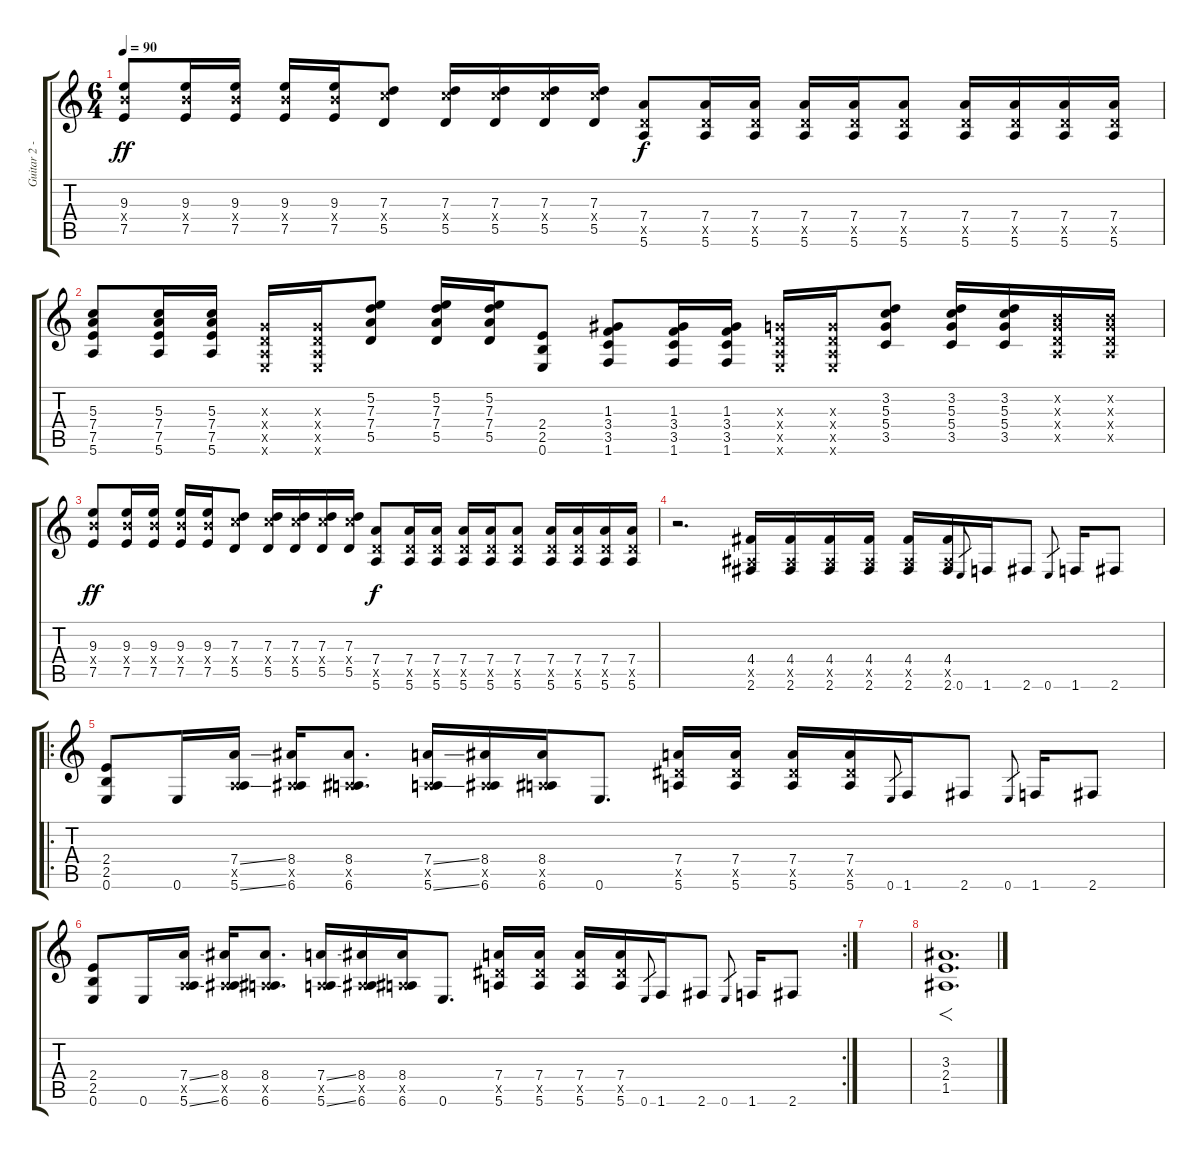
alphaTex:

\track ("Guitar 2 - Rythm" "Guitar 2 -") {instrument distortionguitar}
\staff {score tabs}
\tuning (E4 B3 G3 D3 A2 E2) {hide}
\ts (6 4)
\tempo 90
\clef g2
\ks c
(9.3 9.4{x} 7.5).8{dy ff} (9.3 9.4{x} 7.5).16 (9.3 9.4{x} 7.5).16 (9.3 9.4{x} 7.5).16 (9.3 9.4{x} 7.5).16 (7.3 10.4{x} 5.5).8 (7.3 10.4{x} 5.5).16 (7.3 10.4{x} 5.5).16 (7.3 10.4{x} 5.5).16 (7.3 10.4{x} 5.5).16 (7.4 5.5{x} 5.6).8{dy f} (7.4 5.5{x} 5.6).16 (7.4 5.5{x} 5.6).16 (7.4 5.5{x} 5.6).16 (7.4 5.5{x} 5.6).16 (7.4 5.5{x} 5.6).8 (7.4 5.5{x} 5.6).16 (7.4 5.5{x} 5.6).16 (7.4 5.5{x} 5.6).16 (7.4 5.5{x} 5.6).16 |
(5.3 7.4 7.5 5.6).8{volume 10} (5.3 7.4 7.5 5.6).16 (5.3 7.4 7.5 5.6).16 (0.3{x} 0.4{x} 0.5{x} 0.6{x}).16 (0.3{x} 0.4{x} 0.5{x} 0.6{x}).16 (5.2 7.3 7.4 5.5).8 (5.2 7.3 7.4 5.5).16 (5.2 7.3 7.4 5.5).16 (2.4 2.5 0.6).8 (1.3 3.4 3.5 1.6).8 (1.3 3.4 3.5 1.6).16 (1.3 3.4 3.5 1.6).16 (0.3{x} 0.4{x} 0.5{x} 0.6{x}).16 (0.3{x} 0.4{x} 0.5{x} 0.6{x}).16 (3.2 5.3 5.4 3.5).8 (3.2 5.3 5.4 3.5).16 (3.2 5.3 5.4 3.5).16 (0.2{x} 0.3{x} 0.4{x} 0.5{x}).16 (0.2{x} 0.3{x} 0.4{x} 0.5{x}).16 |
(9.3 9.4{x} 7.5).8{dy ff} (9.3 9.4{x} 7.5).16 (9.3 9.4{x} 7.5).16 (9.3 9.4{x} 7.5).16 (9.3 9.4{x} 7.5).16 (7.3 10.4{x} 5.5).8 (7.3 10.4{x} 5.5).16 (7.3 10.4{x} 5.5).16 (7.3 10.4{x} 5.5).16 (7.3 10.4{x} 5.5).16 (7.4 5.5{x} 5.6).8{dy f} (7.4 5.5{x} 5.6).16 (7.4 5.5{x} 5.6).16 (7.4 5.5{x} 5.6).16 (7.4 5.5{x} 5.6).16 (7.4 5.5{x} 5.6).8 (7.4 5.5{x} 5.6).16 (7.4 5.5{x} 5.6).16 (7.4 5.5{x} 5.6).16 (7.4 5.5{x} 5.6).16 |
r.2{d volume 16} (4.4 1.5{x} 2.6).16 (4.4 1.5{x} 2.6).16 (4.4 1.5{x} 2.6).16 (4.4 1.5{x} 2.6).16 (4.4 1.5{x} 2.6).16 (4.4 1.5{x} 2.6).16 0.6.8{gr} 1.6.16 2.6.8 0.6.8{gr} 1.6.16 2.6.8 |
\ro
(2.4 2.5 0.6).8 0.6.16 (7.4{ss} 0.5{x} 5.6{ss}).16 (8.4 0.5{x} 6.6).16 (8.4 0.5{x} 6.6).8{d} (7.4{ss} 0.5{x} 5.6{ss}).16 (8.4 0.5{x} 6.6).16 (8.4 0.5{x} 6.6).16 0.6.8{d} (7.4 6.5{x} 5.6).16 (7.4 6.5{x} 5.6).16 (7.4 6.5{x} 5.6).16 (7.4 6.5{x} 5.6).16 0.6.8{gr} 1.6.16 2.6.8 0.6.8{gr} 1.6.16 2.6.8 |
\rc 2
(2.4 2.5 0.6).8 0.6.16 (7.4{ss} 0.5{x} 5.6{ss}).16 (8.4 0.5{x} 6.6).16 (8.4 0.5{x} 6.6).8{d} (7.4{ss} 0.5{x} 5.6{ss}).16 (8.4 0.5{x} 6.6).16 (8.4 0.5{x} 6.6).16 0.6.8{d} (7.4 6.5{x} 5.6).16 (7.4 6.5{x} 5.6).16 (7.4 6.5{x} 5.6).16 (7.4 6.5{x} 5.6).16 0.6.8{gr} 1.6.16 2.6.8 0.6.8{gr} 1.6.16 2.6.8 |
|
(3.3 2.4 1.5).1{f d}
